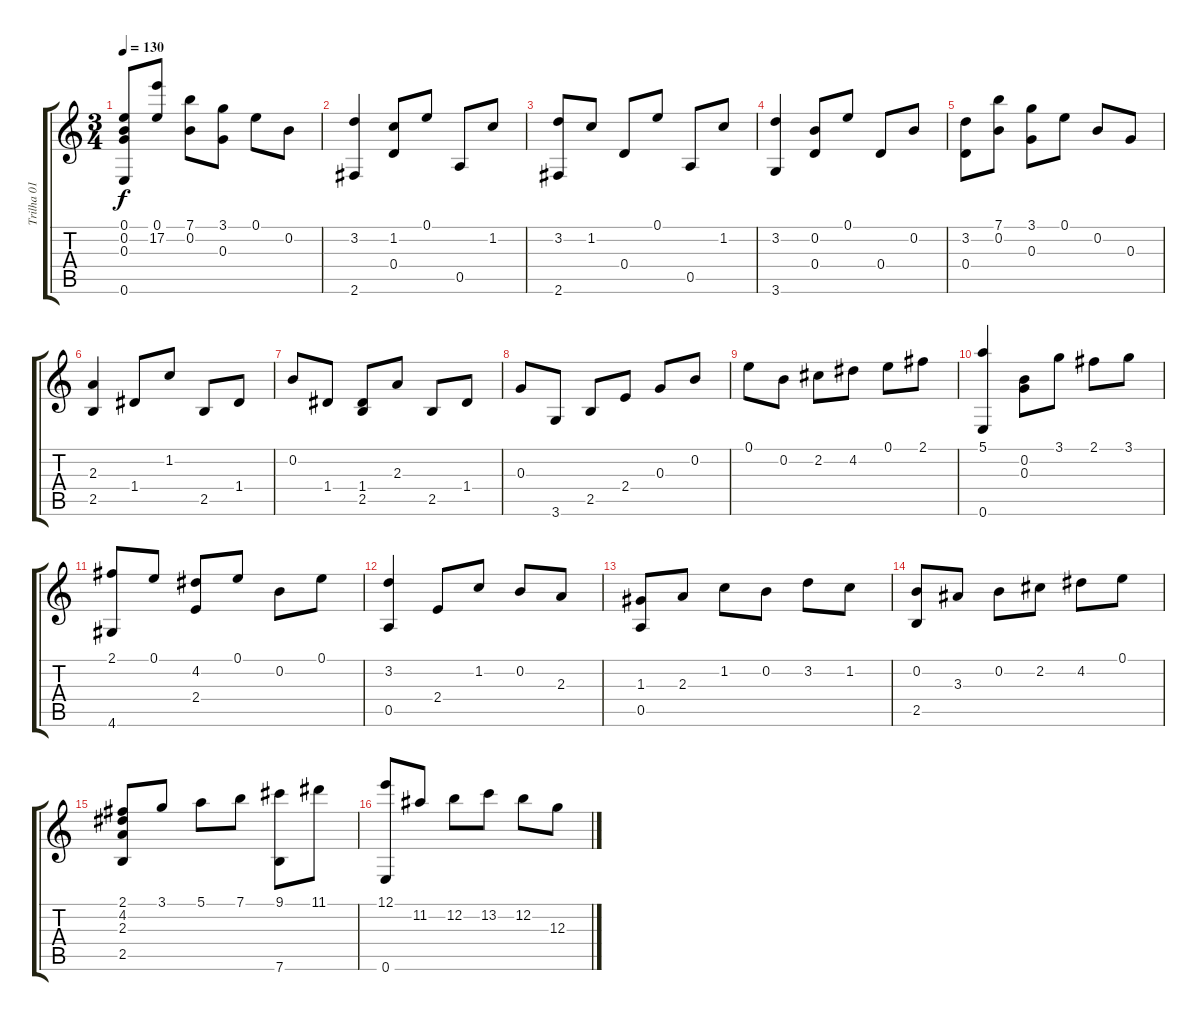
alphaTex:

\track ("Trilha 01" "Trilha 01") {instrument acousticguitarnylon}
\staff {score tabs}
\tuning (E4 B3 G3 D3 A2 E2) {hide}
\ts (3 4)
\tempo 130
\clef g2
\ks c
(0.1 0.2 0.3 0.6).8{dy f} (0.1 17.2).8 (7.1 0.2).8 (3.1 0.3).8 0.1.8 0.2.8 |
(3.2 2.6).4 (1.2 0.4).8 0.1.8 0.5.8 1.2.8 |
(3.2 2.6).8 1.2.8 0.4.8 0.1.8 0.5.8 1.2.8 |
(3.2 3.6).4 (0.2 0.4).8 0.1.8 0.4.8 0.2.8 |
(3.2 0.4).8 (7.1 0.2).8 (3.1 0.3).8 0.1.8 0.2.8 0.3.8 |
(2.3 2.5).4 1.4.8 1.2.8 2.5.8 1.4.8 |
0.2.8 1.4.8 (1.4 2.5).8 2.3.8 2.5.8 1.4.8 |
0.3.8 3.6.8 2.5.8 2.4.8 0.3.8 0.2.8 |
0.1.8 0.2.8 2.2.8 4.2.8 0.1.8 2.1.8 |
(5.1 0.6).4 (0.2 0.3).8 3.1.8 2.1.8 3.1.8 |
(2.1 4.6).8 0.1.8 (4.2 2.4).8 0.1.8 0.2.8 0.1.8 |
(3.2 0.5).4 2.4.8 1.2.8 0.2.8 2.3.8 |
(1.3 0.5).8 2.3.8 1.2.8 0.2.8 3.2.8 1.2.8 |
(0.2 2.5).8 3.3.8 0.2.8 2.2.8 4.2.8 0.1.8 |
(2.1 4.2 2.3 2.5).8 3.1.8 5.1.8 7.1.8 (9.1 7.6).8 11.1.8 |
(12.1 0.6).8 11.2.8 12.2.8 13.2.8 12.2.8 12.3.8
